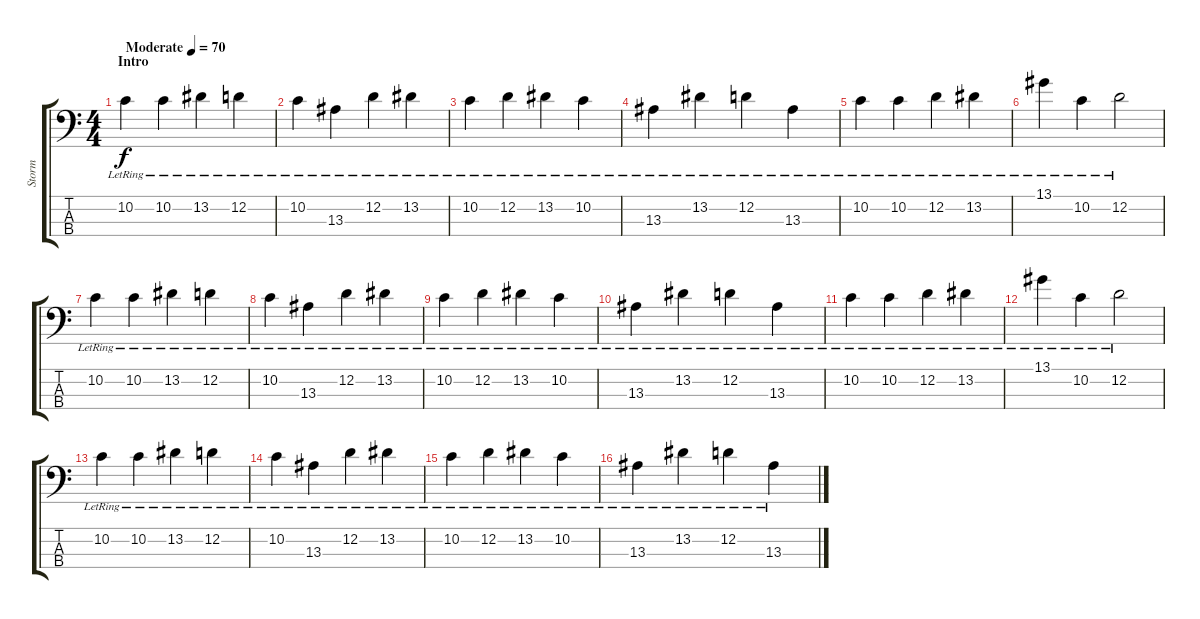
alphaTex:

\track ("Storm" "Storm") {instrument electricbasspick}
\staff {score tabs}
\tuning (G2 D2 A1 E1) {hide}
\ts (4 4)
\section ("" "Intro")
\tempo (70 "Moderate")
\clef f4
\ks c
10.2{lr}.4{dy f volume 0 instrument electricbasspick} 10.2{lr}.4{volume 13} 13.2{lr}.4 12.2{lr}.4 |
10.2{lr}.4 13.3{lr}.4 12.2{lr}.4 13.2{lr}.4 |
10.2{lr}.4 12.2{lr}.4 13.2{lr}.4 10.2{lr}.4 |
13.3{lr}.4 13.2{lr}.4 12.2{lr}.4 13.3{lr}.4 |
10.2{lr}.4 10.2{lr}.4 12.2{lr}.4 13.2{lr}.4 |
13.1{lr}.4 10.2{lr}.4 12.2{lr}.2 |
10.2{lr}.4 10.2{lr}.4 13.2{lr}.4 12.2{lr}.4 |
10.2{lr}.4 13.3{lr}.4 12.2{lr}.4 13.2{lr}.4 |
10.2{lr}.4 12.2{lr}.4 13.2{lr}.4 10.2{lr}.4 |
13.3{lr}.4 13.2{lr}.4 12.2{lr}.4 13.3{lr}.4 |
10.2{lr}.4 10.2{lr}.4 12.2{lr}.4 13.2{lr}.4 |
13.1{lr}.4 10.2{lr}.4 12.2{lr}.2 |
10.2{lr}.4 10.2{lr}.4 13.2{lr}.4 12.2{lr}.4 |
10.2{lr}.4 13.3{lr}.4 12.2{lr}.4 13.2{lr}.4 |
10.2{lr}.4 12.2{lr}.4 13.2{lr}.4 10.2{lr}.4 |
13.3{lr}.4 13.2{lr}.4 12.2{lr}.4 13.3{lr}.4
